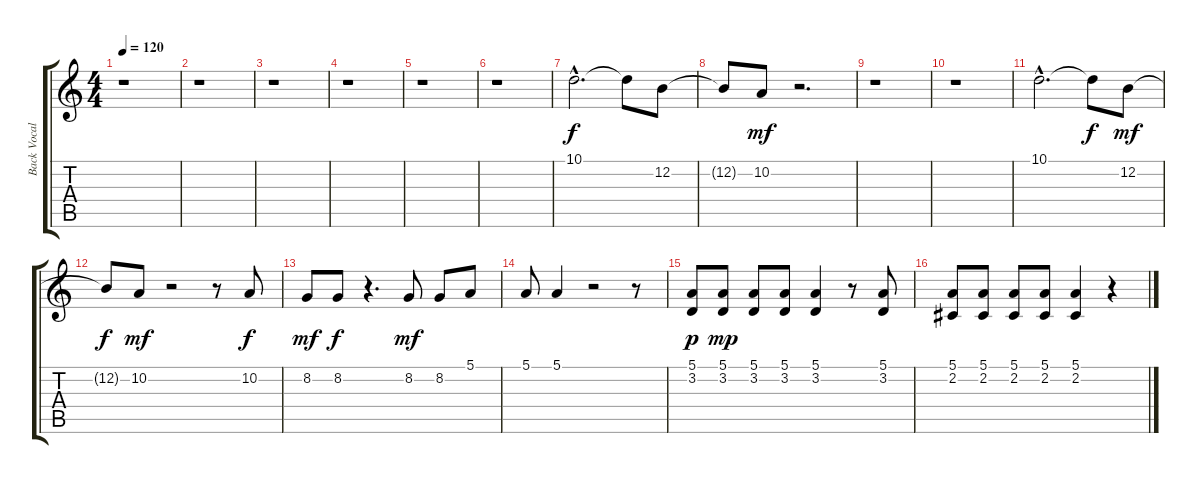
\track ("Back Vocals" "Back Vocal") {instrument choiraahs}
\staff {score tabs}
\tuning (E4 B3 G3 D3 A2 E2) {hide}
\ts (4 4)
\tempo 120
\clef g2
\ks c
r.1{dy f} |
r.1 |
r.1 |
r.1 |
r.1 |
r.1 |
10.1{hac}.2{d} 10.1{t}.8 12.2.8 |
12.2{t}.8 10.2.8{dy mf} r.2{d} |
r.1 |
r.1 |
10.1{hac}.2{d} 10.1{t}.8{dy f} 12.2.8{dy mf} |
12.2{t}.8{dy f} 10.2.8{dy mf} r.2 r.8 10.2.8{dy f} |
8.2.8{dy mf} 8.2.8{dy f} r.4{d} 8.2.8{dy mf} 8.2.8 5.1.8 |
5.1.8 5.1.4 r.2 r.8 |
(5.1 3.2).8{dy p} (5.1 3.2).8{dy mp} (5.1 3.2).8 (5.1 3.2).8 (5.1 3.2).4 r.8 (5.1 3.2).8 |
(5.1 2.2).8 (5.1 2.2).8 (5.1 2.2).8 (5.1 2.2).8 (5.1 2.2).4 r.4
